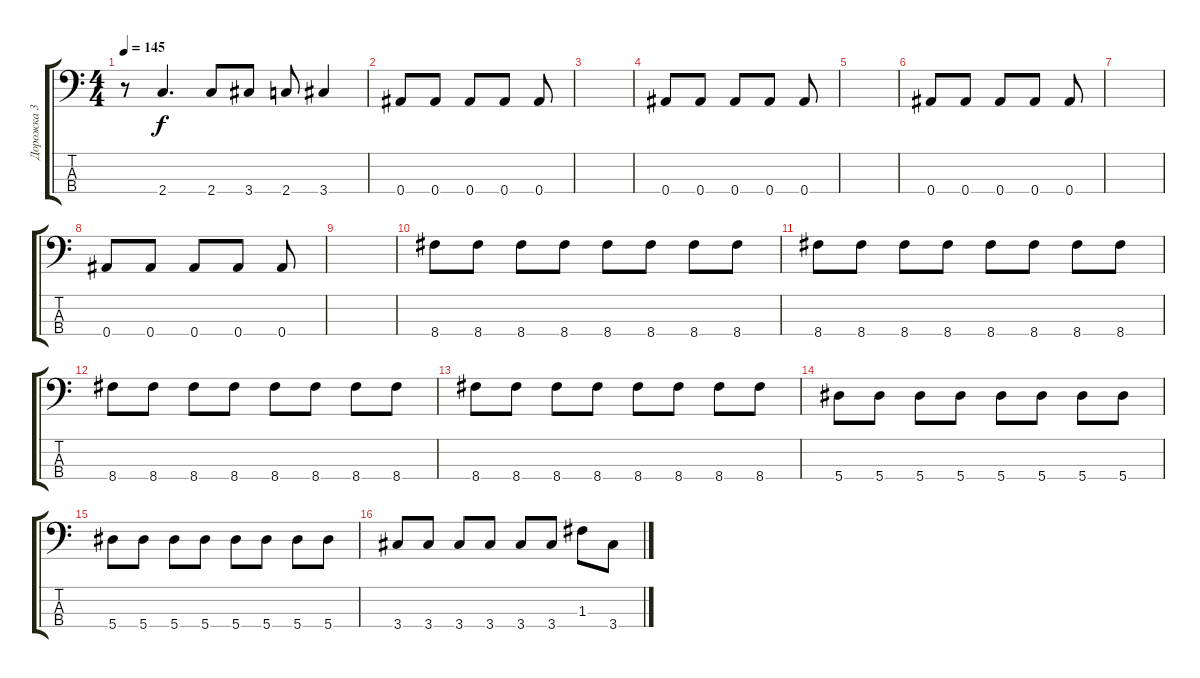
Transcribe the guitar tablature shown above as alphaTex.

\track ("Дорожка 3" "Дорожка 3") {instrument electricbassfinger}
\staff {score tabs}
\tuning (Eb3 Bb2 F2 Bb1) {hide}
\ts (4 4)
\tempo 145
\clef f4
\ks c
r.8{dy f} 2.4.4{d} 2.4.8 3.4.8 2.4.8 3.4.4 |
0.4.8 0.4.8 0.4.8 0.4.8 0.4.8 |
|
0.4.8 0.4.8 0.4.8 0.4.8 0.4.8 |
|
0.4.8 0.4.8 0.4.8 0.4.8 0.4.8 |
|
0.4.8 0.4.8 0.4.8 0.4.8 0.4.8 |
|
8.4.8 8.4.8 8.4.8 8.4.8 8.4.8 8.4.8 8.4.8 8.4.8 |
8.4.8 8.4.8 8.4.8 8.4.8 8.4.8 8.4.8 8.4.8 8.4.8 |
8.4.8 8.4.8 8.4.8 8.4.8 8.4.8 8.4.8 8.4.8 8.4.8 |
8.4.8 8.4.8 8.4.8 8.4.8 8.4.8 8.4.8 8.4.8 8.4.8 |
5.4.8 5.4.8 5.4.8 5.4.8 5.4.8 5.4.8 5.4.8 5.4.8 |
5.4.8 5.4.8 5.4.8 5.4.8 5.4.8 5.4.8 5.4.8 5.4.8 |
3.4.8 3.4.8 3.4.8 3.4.8 3.4.8 3.4.8 1.3.8 3.4.8
